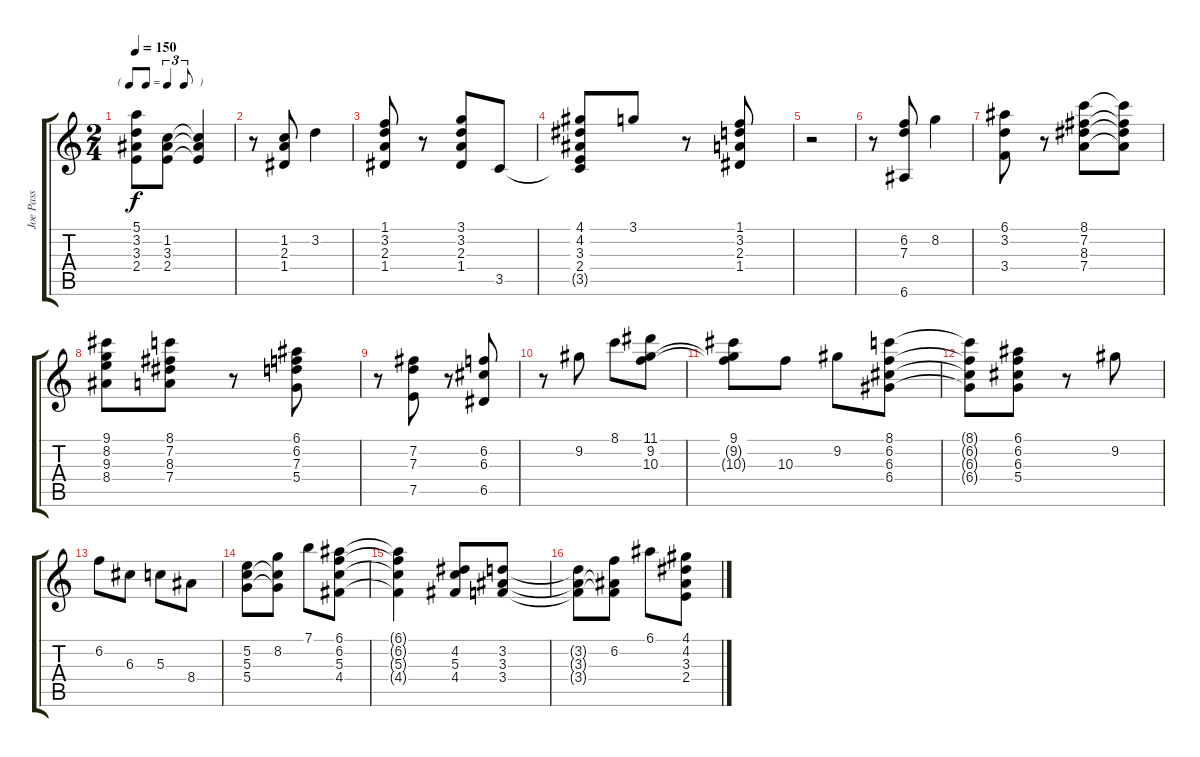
\track ("Joe Pass" "Joe Pass") {instrument acousticguitarsteel}
\staff {score tabs}
\tuning (E4 B3 G3 D3 A2 E2) {hide}
\ts (2 4)
\tf triplet8th
\tempo 150
\clef g2
\ks c
(5.1{t} 3.2{t} 3.3{t} 2.4{t}).8{dy f} (1.2 3.3 2.4).8 (1.2{t} 3.3{t} 2.4{t}).4 |
r.8 (1.2 2.3 1.4).8 3.2.4 |
(1.1 3.2 2.3 1.4).8 r.8 (3.1 3.2 2.3 1.4).8 3.5.8 |
(4.1 4.2 3.3 2.4 3.5{t}).8 3.1.8 r.8 (1.1 3.2 2.3 1.4).8 |
r.2 |
r.8 (6.2 7.3 6.6).8 8.2.4 |
(6.1 3.2 3.4).8 r.8 (8.1 7.2 8.3 7.4).8 (8.1{t} 7.2{t} 8.3{t} 7.4{t}).8 |
(9.1 8.2 9.3 8.4).8 (8.1 7.2 8.3 7.4).8 r.8 (6.1 6.2 7.3 5.4).8 |
r.8 (7.2 7.3 7.5).8 r.8 (6.2 6.3 6.5).8 |
r.8 9.2.8 8.1.8 (11.1 9.2 10.3).8 |
(9.1 9.2{t} 10.3{t}).8 10.3.8 9.2.8 (8.1 6.2 6.3 6.4).8 |
(8.1{t} 6.2{t} 6.3{t} 6.4{t}).8 (6.1 6.2 6.3 5.4).8 r.8 9.2.8 |
6.2.8 6.3.8 5.3.8 8.4.8 |
(5.2 5.3 5.4).8 (8.2 5.3{t} 5.4{t}).8 7.1.8 (6.1 6.2 5.3 4.4).8 |
(6.1{t} 6.2{t} 5.3{t} 4.4{t}).4 (4.2 5.3 4.4).8 (3.2 3.3 3.4).8 |
(3.2{t} 3.3{t} 3.4{t}).8 (6.2 3.3{t} 3.4{t}).8 6.1.8 (4.1 4.2 3.3 2.4).8
